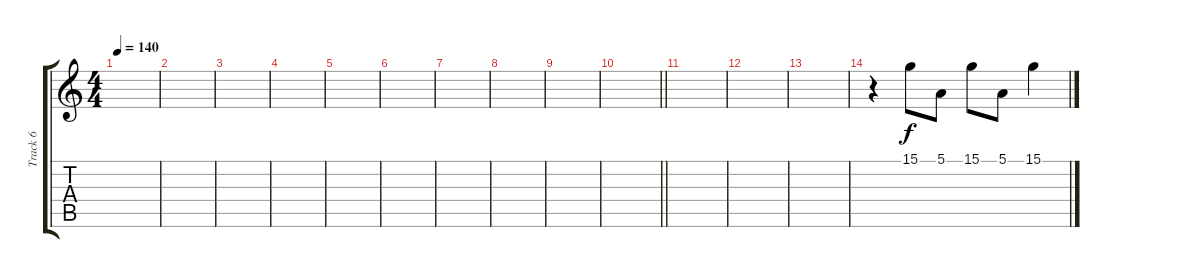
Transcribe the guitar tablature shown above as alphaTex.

\track ("Track 6" "Track 6") {instrument timpani}
\staff {score tabs}
\tuning (E4 B3 G3 D3 A2 E2) {hide}
\ts (4 4)
\tempo 140
\clef g2
\ks c
|
|
|
|
|
|
|
|
|
\barLineRight lightlight
|
|
|
|
r.4 15.1.8 5.1.8 15.1.8 5.1.8 15.1.4
